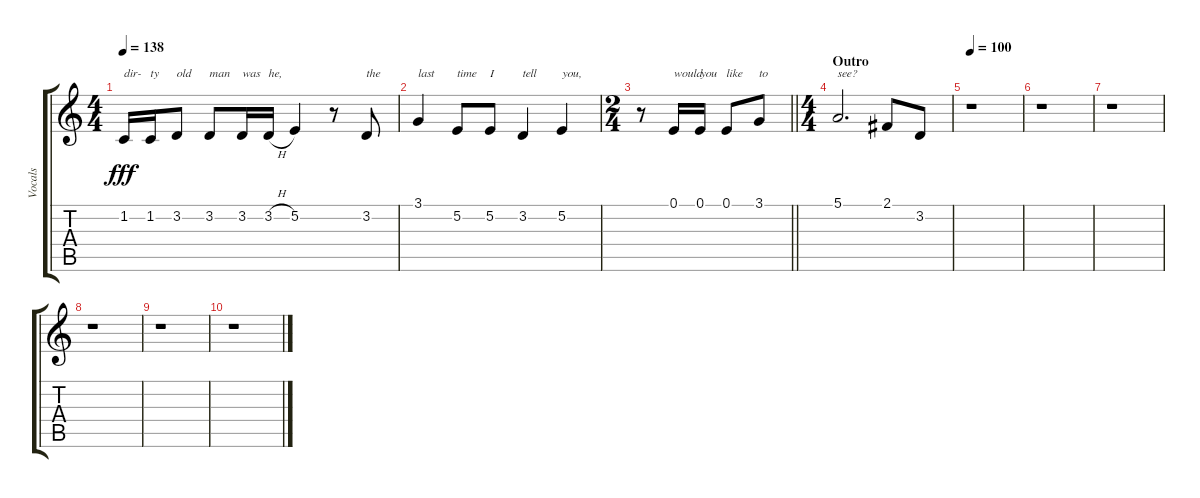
\track ("Vocals" "Vocals") {instrument lead6voice}
\staff {score tabs}
\tuning (E4 B3 G3 D3 A2 E2) {hide}
\ts (4 4)
\tempo 138
\clef g2
\ks c
1.2.16{txt "dir-" dy fff} 1.2.16{txt "ty"} 3.2.8{txt "old"} 3.2.8{txt "man"} 3.2.16{txt "was"} 3.2{h}.16{txt "he,"} 5.2.4 r.8 3.2.8{txt "the"} |
3.1.4{txt "last"} 5.2.8{txt "time"} 5.2.8{txt "I"} 3.2.4{txt "tell"} 5.2.4{txt "you,"} |
\ts (2 4)
\barLineRight lightlight
r.8 0.1.16{txt "would"} 0.1.16{txt "you"} 0.1.8{txt "like"} 3.1.8{txt "to"} |
\ts (4 4)
\section ("" "Outro")
5.1.2{d txt "see?"} 2.1.8 3.2.8 |
\tempo 100
r.1 |
r.1 |
r.1 |
r.1 |
r.1 |
r.1
